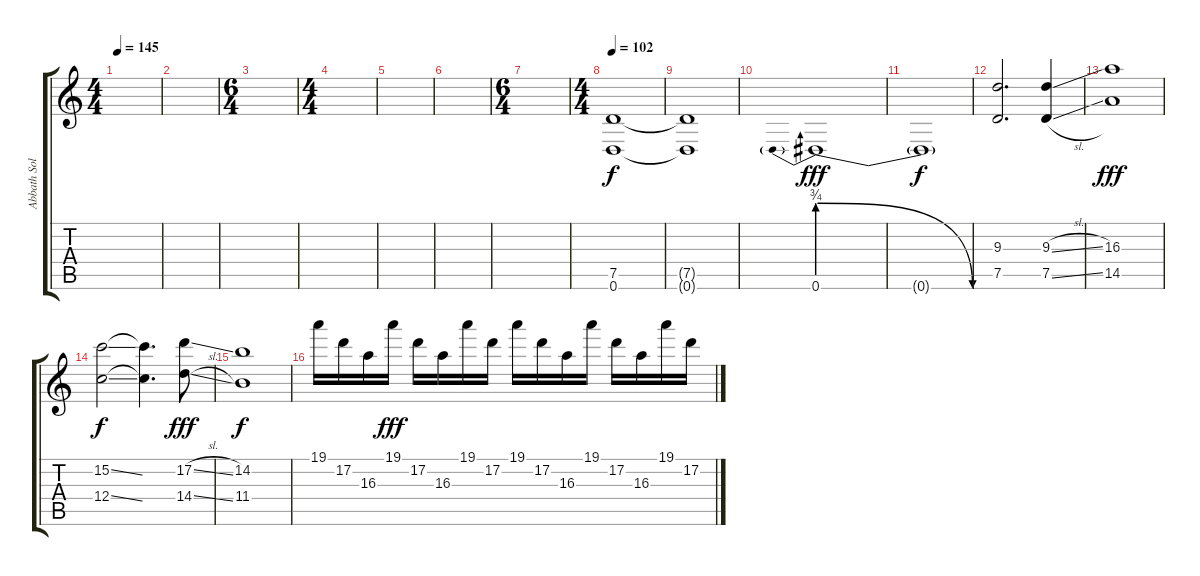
\track ("Abbath Solo" "Abbath Sol") {instrument distortionguitar}
\staff {score tabs}
\tuning (D4 A3 F3 C3 G2 D2) {hide}
\ts (4 4)
\tempo 145
\clef g2
\ks c
|
|
\ts (6 4)
|
\ts (4 4)
|
|
|
\ts (6 4)
|
\ts (4 4)
\tempo 102
(7.5 0.6).1 |
(7.5{t} 0.6{t}).1 |
0.6{be (prebendrelease 0 3 60 0)}.1{dy fff} |
0.6{t}.1{dy f} |
(9.3 7.5).2{d} (9.3{sl} 7.5{sl}).4 |
(16.3 14.5).1{dy fff} |
(15.2{ss} 12.4{ss}).2{dy f} (15.2{t} 12.4{t}).4{d} (17.2{sl} 14.4{sl}).8{dy fff} |
(14.2 11.4).1{dy f} |
19.1.16 17.2.16 16.3.16 19.1.16{dy fff} 17.2.16 16.3.16 19.1.16 17.2.16 19.1.16 17.2.16 16.3.16 19.1.16 17.2.16 16.3.16 19.1.16 17.2.16
